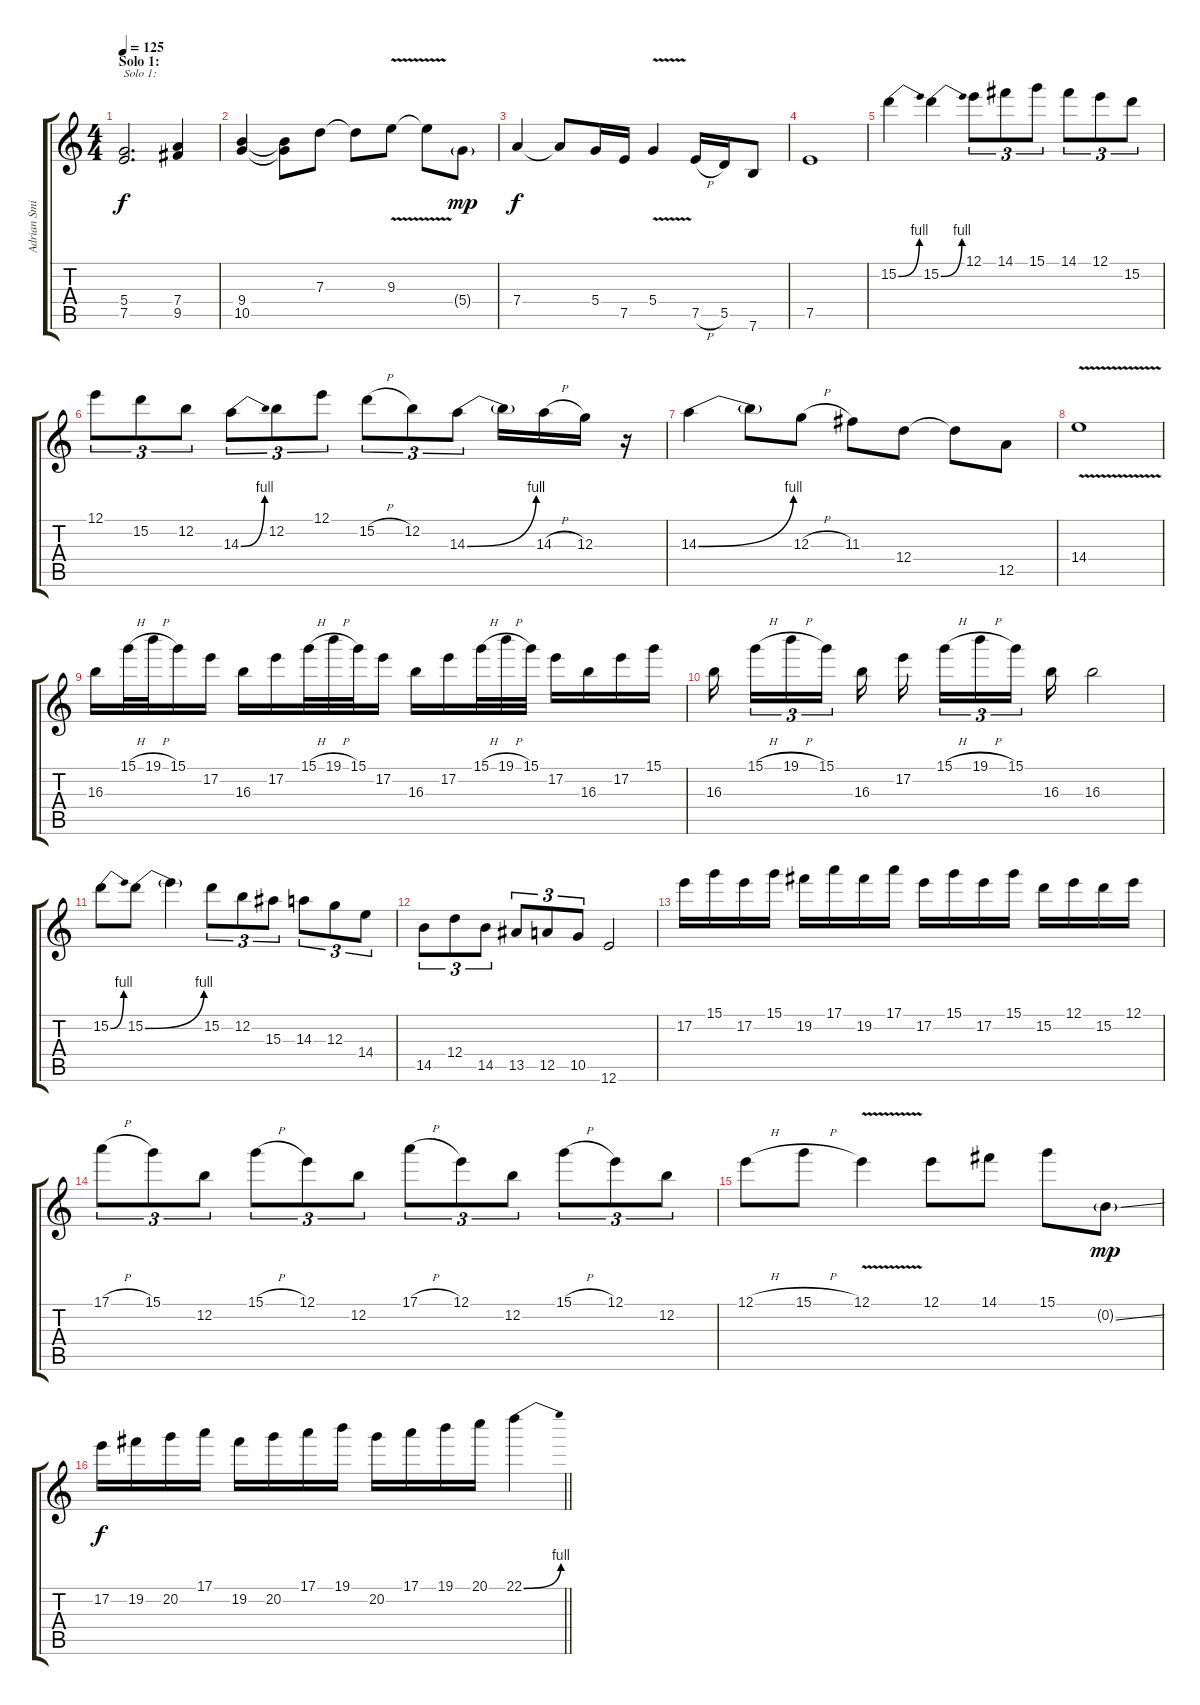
\track ("Adrian Smith" "Adrian Smi") {instrument overdrivenguitar}
\staff {score tabs}
\tuning (E4 B3 G3 D3 A2 E2) {hide}
\ts (4 4)
\section ("" "Solo 1:")
\tempo 125
\clef g2
\ks c
(5.4 7.5).2{d txt "Solo 1:" dy f volume 16 instrument distortionguitar} (7.4 9.5).4 |
(9.4 10.5).4 (9.4{t} 10.5{t}).8 7.3.8 7.3{t}.8 9.3{v}.8 9.3{t}.8 5.4{g}.8{dy mp} |
7.4.4{dy f} 7.4{t}.8 5.4.16 7.5.16 5.4{v}.4 7.5{h}.16 5.5.16 7.6.8 |
7.5.1 |
15.2{be (bend 0 0 60 4)}.4 15.2{be (bend 0 0 60 4)}.4 12.1.8{tu (3 2)} 14.1.8{tu (3 2)} 15.1.8{tu (3 2)} 14.1.8{tu (3 2)} 12.1.8{tu (3 2)} 15.2.8{tu (3 2)} |
12.1.8{tu (3 2)} 15.2.8{tu (3 2)} 12.2.8{tu (3 2)} 14.3{be (bend 0 0 60 4)}.8{tu (3 2)} 12.2.8{tu (3 2)} 12.1.8{tu (3 2)} 15.2{h}.8{tu (3 2)} 12.2.8{tu (3 2)} 14.3{be (bend 0 0 60 4)}.8{tu (3 2)} 14.3{t}.16 14.3{h}.16 12.3.16 r.16 |
14.3{be (bend 0 0 60 4)}.4 14.3{t}.8 12.3{h}.8 11.3.8 12.4.8 12.4{t}.8 12.5.8 |
14.4{v}.1 |
16.3.16 15.1{h}.32 19.1{h}.32 15.1.16 17.2.16 16.3.16 17.2.16 15.1{h}.32 19.1{h}.32 15.1.32 17.2.16 16.3.16 17.2.16 15.1{h}.32 19.1{h}.32 15.1.32 17.2.16 16.3.16 17.2.16 15.1.16 |
16.3.16{beam splitsecondary} 15.1{h}.16{tu (3 2)} 19.1{h}.16{tu (3 2)} 15.1.16{tu (3 2) beam splitsecondary} 16.3.16 17.2.16{beam splitsecondary} 15.1{h}.16{tu (3 2)} 19.1{h}.16{tu (3 2)} 15.1.16{tu (3 2) beam splitsecondary} 16.3.16 16.3.2 |
15.2{be (bend 0 0 60 4)}.8 15.2{be (bend 0 0 60 4)}.8 15.2{t}.4 15.2.8{tu (3 2)} 12.2.8{tu (3 2)} 15.3.8{tu (3 2)} 14.3.8{tu (3 2)} 12.3.8{tu (3 2)} 14.4.8{tu (3 2)} |
14.5.8{tu (3 2)} 12.4.8{tu (3 2)} 14.5.8{tu (3 2)} 13.5.8{tu (3 2)} 12.5.8{tu (3 2)} 10.5.8{tu (3 2)} 12.6.2 |
17.2.16 15.1.16 17.2.16 15.1.16 19.2.16 17.1.16 19.2.16 17.1.16 17.2.16 15.1.16 17.2.16 15.1.16 15.2.16 12.1.16 15.2.16 12.1.16 |
17.1{h}.8{tu (3 2)} 15.1.8{tu (3 2)} 12.2.8{tu (3 2)} 15.1{h}.8{tu (3 2)} 12.1.8{tu (3 2)} 12.2.8{tu (3 2)} 17.1{h}.8{tu (3 2)} 12.1.8{tu (3 2)} 12.2.8{tu (3 2)} 15.1{h}.8{tu (3 2)} 12.1.8{tu (3 2)} 12.2.8{tu (3 2)} |
12.1{h}.8 15.1{h}.8 12.1{v}.4 12.1.8 14.1.8 15.1.8 0.2{ss g}.8{dy mp} |
\barLineRight lightlight
17.2.16{dy f} 19.2.16 20.2.16 17.1.16 19.2.16 20.2.16 17.1.16 19.1.16 20.2.16 17.1.16 19.1.16 20.1.16 22.1{be (bend 0 0 60 4)}.4
